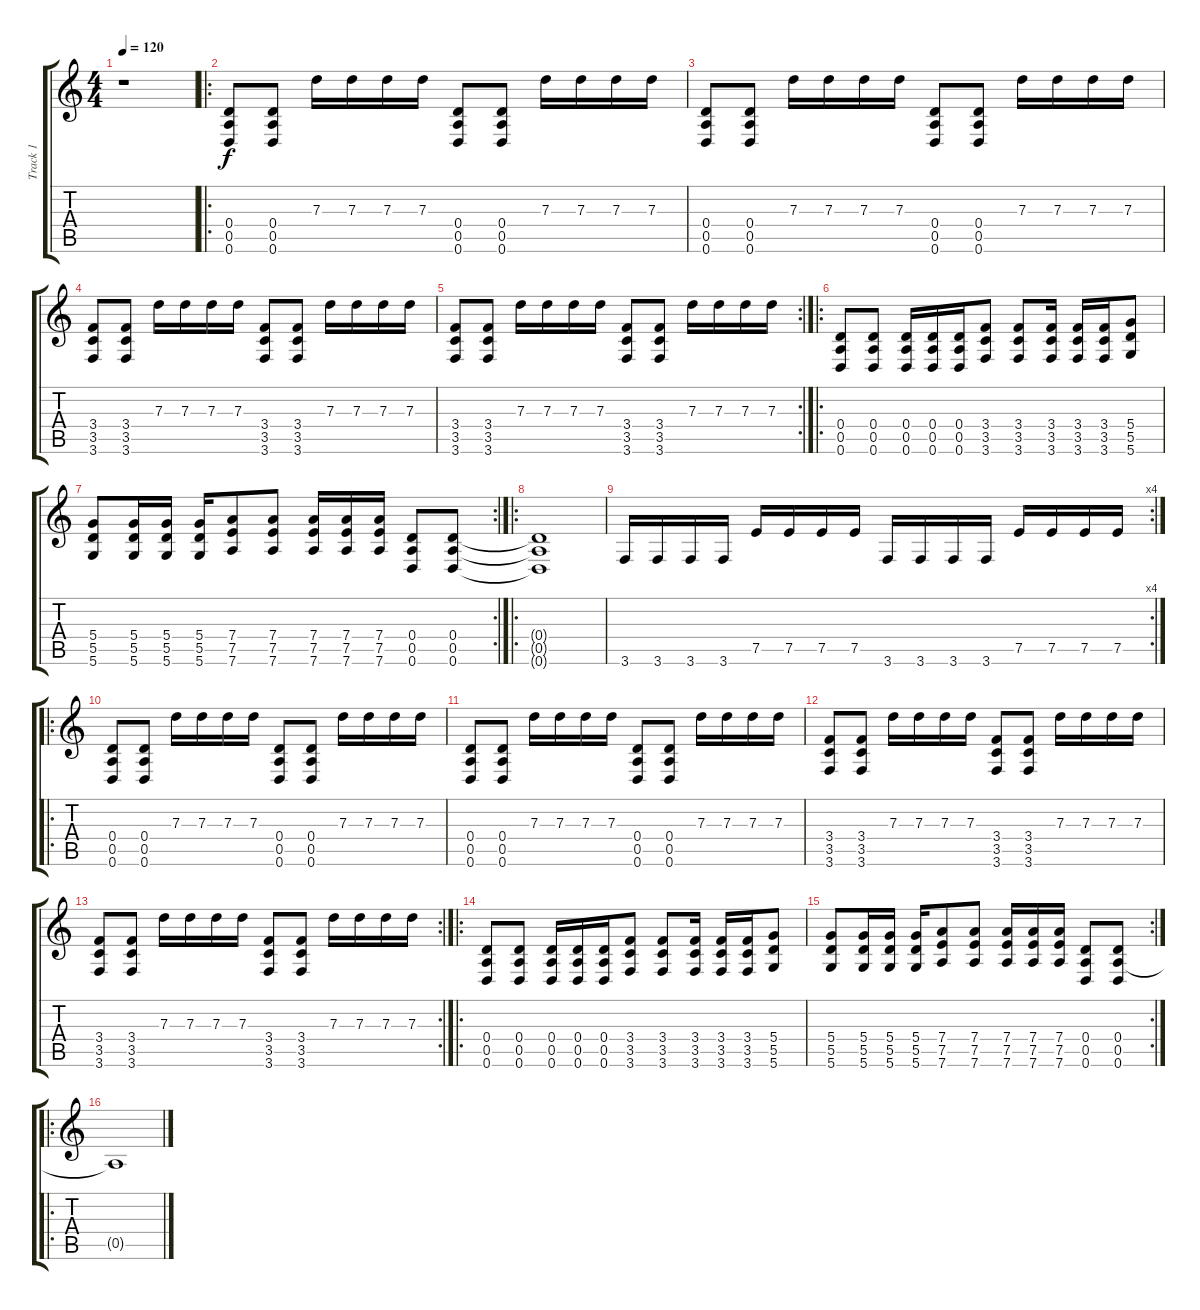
\track ("Track 1" "Track 1") {instrument distortionguitar}
\staff {score tabs}
\tuning (E4 B3 G3 D3 A2 D2) {hide}
\ts (4 4)
\tempo 120
\clef g2
\ks c
r.1{dy f instrument distortionguitar} |
\ro
(0.4 0.5 0.6).8 (0.4 0.5 0.6).8 7.3.16 7.3.16 7.3.16 7.3.16 (0.4 0.5 0.6).8 (0.4 0.5 0.6).8 7.3.16 7.3.16 7.3.16 7.3.16 |
(0.4 0.5 0.6).8 (0.4 0.5 0.6).8 7.3.16 7.3.16 7.3.16 7.3.16 (0.4 0.5 0.6).8 (0.4 0.5 0.6).8 7.3.16 7.3.16 7.3.16 7.3.16 |
(3.4 3.5 3.6).8 (3.4 3.5 3.6).8 7.3.16 7.3.16 7.3.16 7.3.16 (3.4 3.5 3.6).8 (3.4 3.5 3.6).8 7.3.16 7.3.16 7.3.16 7.3.16 |
\rc 2
(3.4 3.5 3.6).8 (3.4 3.5 3.6).8 7.3.16 7.3.16 7.3.16 7.3.16 (3.4 3.5 3.6).8 (3.4 3.5 3.6).8 7.3.16 7.3.16 7.3.16 7.3.16 |
\ro
(0.4 0.5 0.6).8 (0.4 0.5 0.6).8 (0.4 0.5 0.6).16 (0.4 0.5 0.6).16 (0.4 0.5 0.6).16 (3.4 3.5 3.6).8 (3.4 3.5 3.6).8 (3.4 3.5 3.6).16 (3.4 3.5 3.6).16 (3.4 3.5 3.6).16 (5.4 5.5 5.6).8 |
\rc 2
(5.4 5.5 5.6).8 (5.4 5.5 5.6).16 (5.4 5.5 5.6).16 (5.4 5.5 5.6).16 (7.4 7.5 7.6).8 (7.4 7.5 7.6).8 (7.4 7.5 7.6).16 (7.4 7.5 7.6).16 (7.4 7.5 7.6).16 (0.4 0.5 0.6).8 (0.4 0.5 0.6).8 |
\ro
(0.4{t} 0.5{t} 0.6{t}).1 |
\rc 4
3.6.16 3.6.16 3.6.16 3.6.16 7.5.16 7.5.16 7.5.16 7.5.16 3.6.16 3.6.16 3.6.16 3.6.16 7.5.16 7.5.16 7.5.16 7.5.16 |
\ro
(0.4 0.5 0.6).8 (0.4 0.5 0.6).8 7.3.16 7.3.16 7.3.16 7.3.16 (0.4 0.5 0.6).8 (0.4 0.5 0.6).8 7.3.16 7.3.16 7.3.16 7.3.16 |
(0.4 0.5 0.6).8 (0.4 0.5 0.6).8 7.3.16 7.3.16 7.3.16 7.3.16 (0.4 0.5 0.6).8 (0.4 0.5 0.6).8 7.3.16 7.3.16 7.3.16 7.3.16 |
(3.4 3.5 3.6).8 (3.4 3.5 3.6).8 7.3.16 7.3.16 7.3.16 7.3.16 (3.4 3.5 3.6).8 (3.4 3.5 3.6).8 7.3.16 7.3.16 7.3.16 7.3.16 |
\rc 2
(3.4 3.5 3.6).8 (3.4 3.5 3.6).8 7.3.16 7.3.16 7.3.16 7.3.16 (3.4 3.5 3.6).8 (3.4 3.5 3.6).8 7.3.16 7.3.16 7.3.16 7.3.16 |
\ro
(0.4 0.5 0.6).8 (0.4 0.5 0.6).8 (0.4 0.5 0.6).16 (0.4 0.5 0.6).16 (0.4 0.5 0.6).16 (3.4 3.5 3.6).8 (3.4 3.5 3.6).8 (3.4 3.5 3.6).16 (3.4 3.5 3.6).16 (3.4 3.5 3.6).16 (5.4 5.5 5.6).8 |
\rc 2
(5.4 5.5 5.6).8 (5.4 5.5 5.6).16 (5.4 5.5 5.6).16 (5.4 5.5 5.6).16 (7.4 7.5 7.6).8 (7.4 7.5 7.6).8 (7.4 7.5 7.6).16 (7.4 7.5 7.6).16 (7.4 7.5 7.6).16 (0.4 0.5 0.6).8 (0.4 0.5 0.6).8 |
\ro
0.5{t}.1
